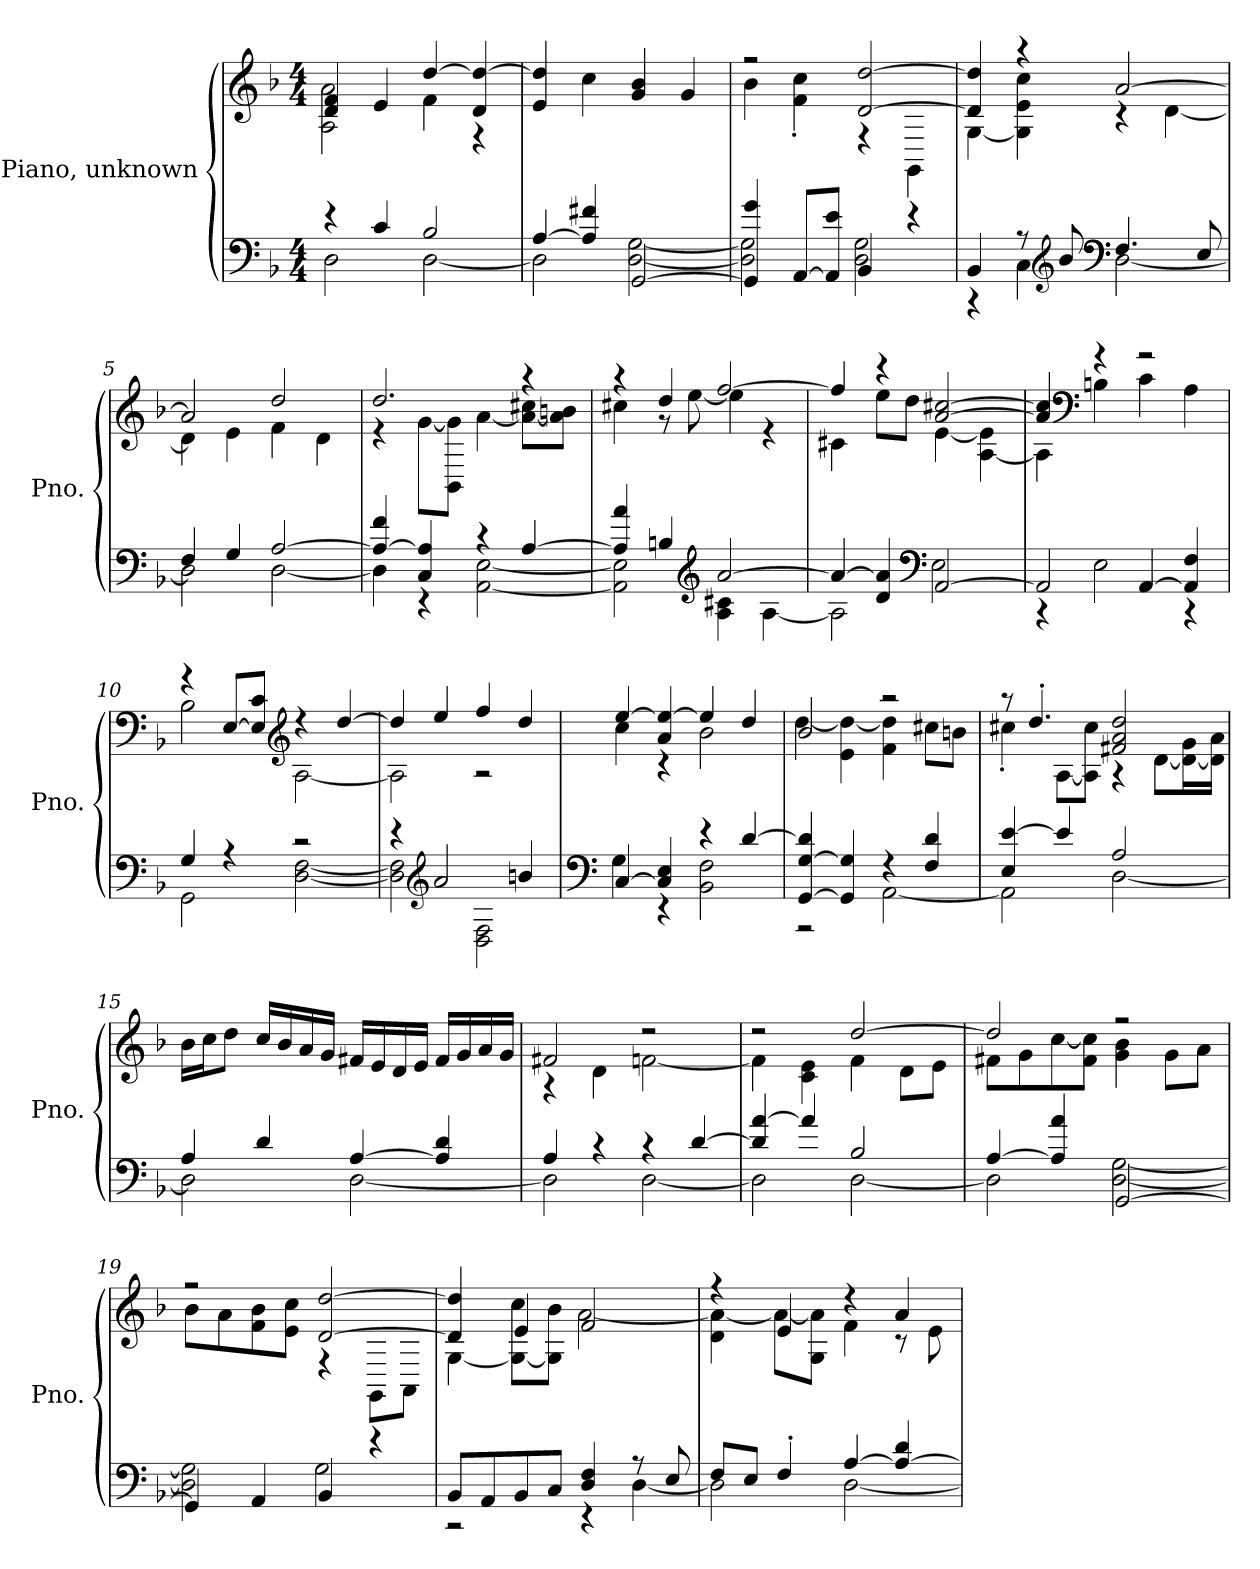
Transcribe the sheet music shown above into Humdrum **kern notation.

**kern	**kern
*part1	*part1
*staff2	*staff1
*I"Piano, unknown	*
*I'Pno.	*
*clefF4	*clefG2
*k[b-]	*k[b-]
*M4/4	*M4/4
*MM110	*MM110
=1	=1
*^	*^
4r	2D\	4d/ 4f/	2A\ 2a\
4c/	.	4e/	.
2B-/	[2D\	[4dd/	4f\
.	.	4d/ 4dd/_	4r
*	*	*v	*v
=2	=2	=2
[4A/	2D\]	4e/ 4dd/]
4A/] 4f#X/	.	4cc\
[2GG/	[2D\ [2G\	4g/ 4b-/
.	.	4g/
=3	=3	=3
*	*	*^
4GG/] 4g/	2D\] 2G\]	2r	4b-\
[8AA/L	.	.	4f\' 4cc\'
8AA/] 8e/J	.	.	.
4BB-/	2D\ 2G\	[2d/ [2dd/	4r
4r	.	.	4GG\
=4	=4	=4	=4
4BB-/	4r	4d/] 4dd/]	[4G\
8r	4C\	4r	4G\] 4e\ 4cc\
*clefG2	*	*	*
8b-/	.	.	.
*clefF4	*	*	*
4.F/	[2D\	[2a/	4r
.	.	.	[4d\
8E/	.	.	.
=5	=5	=5	=5
4F/	2D\]	2a/]	4d\]
4G/	.	.	4e\
[2A/	[2D\	2dd/	4f\
.	.	.	4d\
!!LO:LB:g=z	!!
=6	=6	=6	=6
4A/_ 4f/	4D\]	2.dd/	4r
4C/ 4A/]	4r	.	[8g\L
.	.	.	8BB-\ 8g\]J
4r	[2AA\ [2E\	.	[4a\
[4A/	.	4r	8a\_ 8cc#X\L
.	.	.	8a\] 8bn\J
=7	=7	=7	=7
4A/] 4a/	2AA\] 2E\]	4r	4cc#X\
4Bn/	.	4dd/	8r
.	.	.	[8ee\
*clefG2	*	*	*
[2a/	4A\ 4c#X\	[2ff/	4ee\]
.	[4A\	.	4r
=8	=8	=8	=8
4a/_	2A\]	4ff/]	4c#X\
4d/ 4a/]	.	4r	8ee\L
.	.	.	8dd\J
*clefF4	*	*	*
[2AA/	2E\	[2a/ [2cc#X/	[4e\
.	.	.	[4A\ 4e\]
=9	=9	=9	=9
2AA/]	4r	4a/] 4cc#/]	4A\]
*	*	*clefF4	*
.	2E\	4r	4Bn\
[4AA/	.	2r	4c\
4AA/] 4F/	4r	.	4A\
=10	=10	=10	=10
4G/	2GG\	4r	2B-\
4r	.	[8E/L	.
.	.	8E/] 8c/J	.
*	*	*clefG2	*
2r	[2D\ [2F\	4r	[2A\
.	.	[4dd/	.
!!LO:LB:g=z	!!
=11	=11	=11	=11
4r	2D\] 2F\]	4dd/]	2A\]
*clefG2	*	*	*
2a/	.	4ee/	.
.	2D\ 2F\	4ff/	2r
4bn/	.	4dd/	.
=12	=12	=12	=12
*clefF4	*	*	*
[4C/	4G\	[4ee/	4cc\
4C/] 4E/	4r	4a/ 4ee/_	4r
4r	2BB-\ 2F\	4ee/]	2b-\
[4d/	.	4dd/	.
=13	=13	=13	=13
[4GG/ [4G/ 4d/]	2r	2b-/	[4dd\
4GG/] 4G/]	.	.	4e\ 4dd\_
4r	[2AA\	2r	4f\ 4dd\]
4F/ 4d/	.	.	8cc#X\L
.	.	.	8bn\J
=14	=14	=14	=14
4E/ [4e/	2AA\]	8r	4cc#X'\
.	.	4.dd'/	.
4e/]	.	.	[8A\L
.	.	.	8A\] 8cc#\J
2A/	[2D\	2f#X/ 2a/ 2dd/	4r
.	.	.	[8d\L
.	.	.	16d\_ 16g\L
.	.	.	16d\] 16a\JJ
*	*	*v	*v
!!LO:LB:g=z
=15	=15	=15
4A/	2D\]	16b-\LL
.	.	16cc\J
.	.	8dd\J
4d/	.	16cc/LL
.	.	16b-/
.	.	16a/
.	.	16g/JJ
[4A/	[2D\	16f#X/LL
.	.	16e/
.	.	16d/
.	.	16e/JJ
4A/] 4d/	.	16f#/LL
.	.	16g/
.	.	16a/
.	.	16g/JJ
=16	=16	=16
*	*	*^
4A/	2D\]	2f#X/	4r
4r	.	.	4d\
4r	[2D\	2r	[2fn\
[4d/	.	.	.
=17	=17	=17	=17
4d/] [4a/	2D\]	2r	4f\]
4a/]	.	.	4c\ 4e\
2B-/	[2D\	[2dd/	4f\
.	.	.	8d\L
.	.	.	8e\J
=18	=18	=18	=18
[4A/	2D\]	2dd/]	8f#X\L
.	.	.	8g\
4A/] 4a/	.	.	[8cc\
.	.	.	8f#\ 8cc\]J
[2GG/	[2D\ [2G\	2r	4g\ 4b-\
.	.	.	8g\L
.	.	.	8a\J
=19	=19	=19	=19
4GG/]	2D\] 2G\]	2r	8b-\L
.	.	.	8a\
4AA/	.	.	8f\ 8b-\
.	.	.	8e\ 8cc\J
4BB-/	2G\	[2d/ [2dd/	4r
4r	.	.	8GG\L
.	.	.	8AA\J
!!LO:LB:g=z	!!
=20	=20	=20	=20
8BB-/L	2r	4d/] 4dd/]	[4G\
8AA/	.	.	.
8BB-/	.	4e/	8G\_ 8cc\L
8C/J	.	.	8G\] 8b-\J
4D/ 4F/	4r	2f/	[2a\
8r	[4D\	.	.
8E/	.	.	.
=21	=21	=21	=21
8F/L	2D\]	4r	4d\ 4a\_
8E/J	.	.	.
4F'/	.	4e/	8a\L_
.	.	.	8G\ 8a\]J
[4A/	[2D\	4r	4f\
4A/_ 4d/	.	4a/	8r
.	.	.	8e\
*v	*v	*	*
*	*v	*v
=	=
*-	*-
